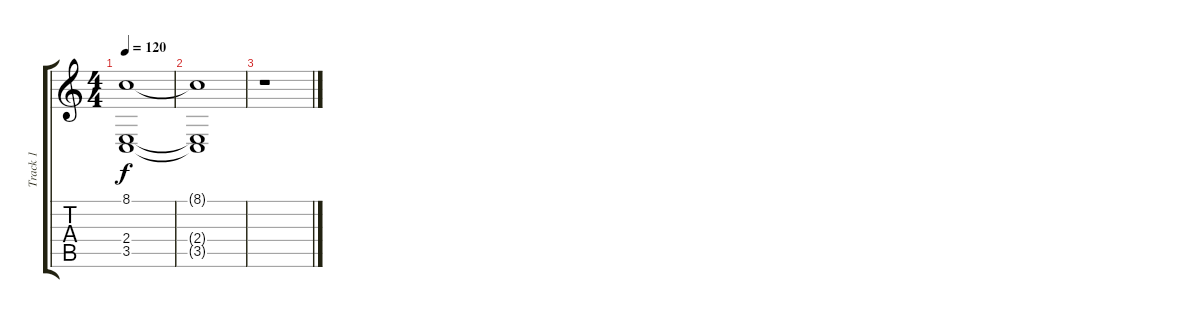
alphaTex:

\track ("Track 1" "Track 1") {instrument drawbarorgan}
\staff {score tabs}
\tuning (E4 B3 G3 D3 A2 E2) {hide}
\ts (4 4)
\tempo 120
\clef g2
\ks c
(8.1{t} 2.4{t} 3.5{t}).1{dy f} |
(8.1{t} 2.4{t} 3.5{t}).1{volume 0} |
r.1
